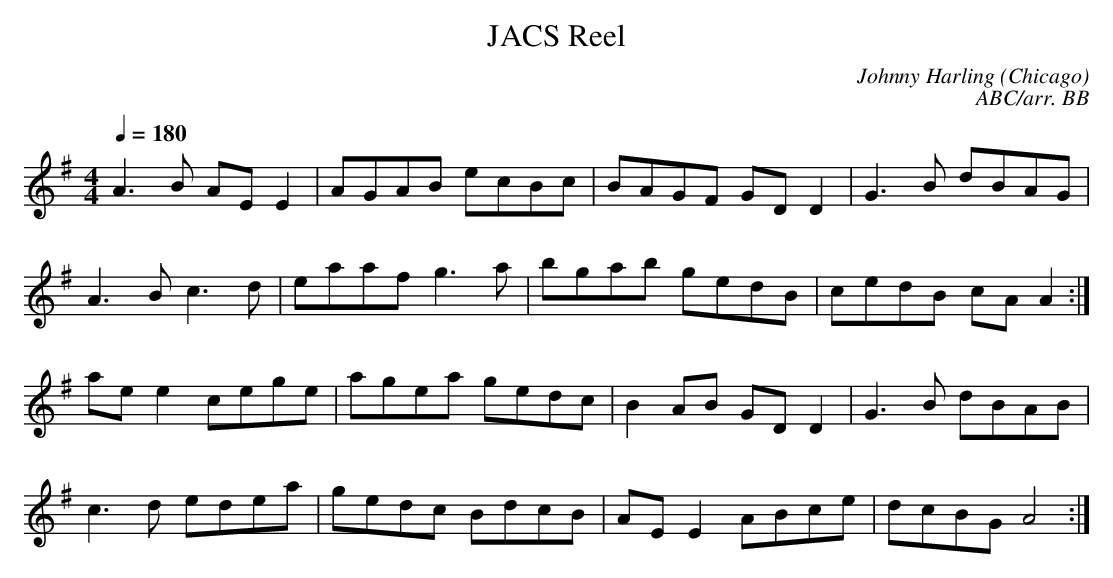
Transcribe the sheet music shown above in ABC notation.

X:1
T:JACS Reel
C:Johnny Harling (Chicago)
C:ABC/arr. BB
Q:1/4=180
M:4/4
L:1/8
K:Ador
A3 B AE E2|AGAB ecBc|BAGF GD D2|G3 B dBAG|
A3 B c3 d|eaaf g3 a|bgab gedB|cedB cA A2 :|
ae e2 cege|agea gedc|B2 AB GD D2|G3 B dBAB|
c3 d edea|gedc BdcB|AE E2 ABce|dcBG A4 :|
